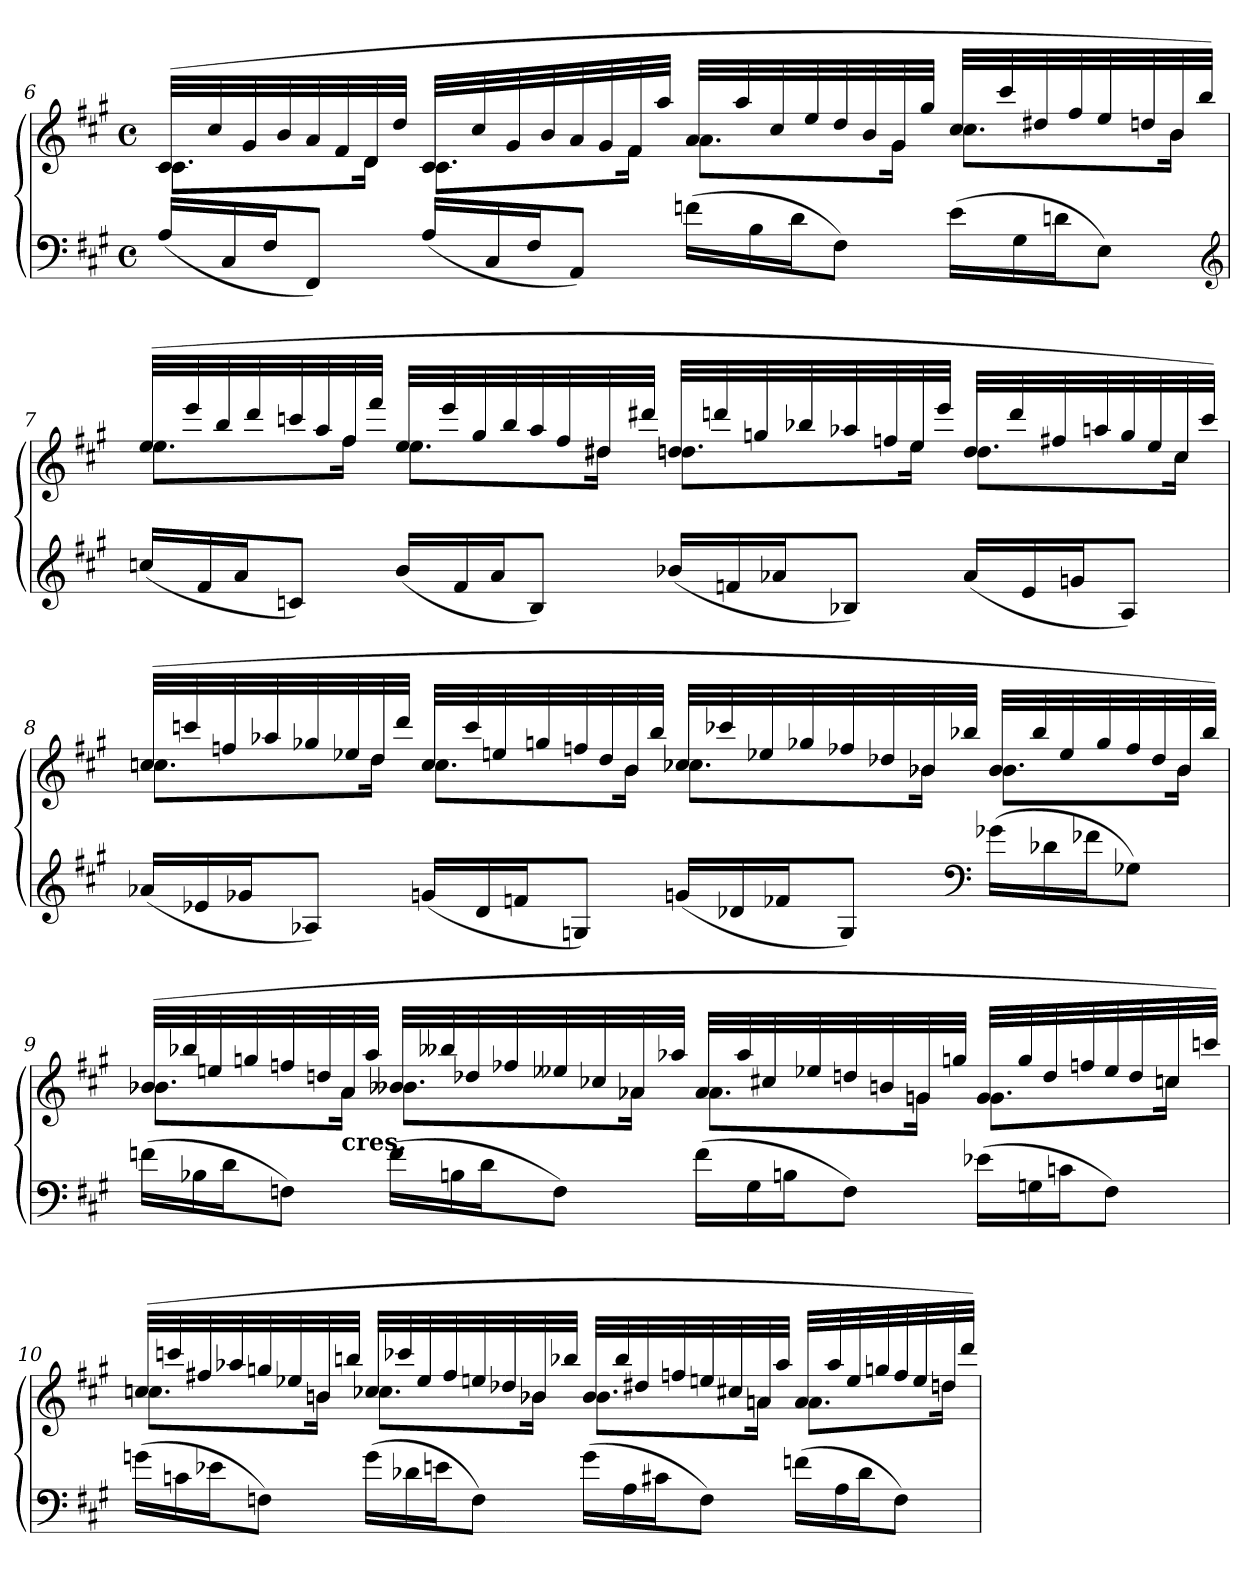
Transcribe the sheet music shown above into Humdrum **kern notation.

**kern	**kern
*part1	*part1
*staff2	*staff1
*clefF4	*clefG2
*k[f#c#g#]	*k[f#c#g#]
*f#:	*f#:
*M4/4	*M4/4
*met(c)	*met(c)
*Xtuplet	*
=6	=6
*	*^
(<24A/LL	(>32c#LLL	8.c#L
.	32cc#!	.
24C#	.	.
.	32g#!	.
24F#J	.	.
.	32b!	.
8FF#J)	32a!	.
.	32f#!	.
.	32d	16dJk
.	32dd!JJJ	.
(<24A/LL	32c#LLL	8.c#L
.	32cc#!	.
24C#	.	.
.	32g#!	.
24F#J	.	.
.	32b!	.
8AAJ)	32a!	.
.	32g#!	.
.	32f#	16f#Jk
.	32aa!JJJ	.
(>24fnLL	32aLLL	8.aL
.	32aa!	.
24B	.	.
.	32cc#!	.
24dJ	.	.
.	32ee!	.
8F#J)	32dd!	.
.	32b!	.
.	32g#	16g#Jk
.	32gg#!JJJ	.
(>24eLL	32cc#LLL	8.cc#L
.	32ccc#!	.
24G#	.	.
.	32dd#X!	.
24dnJ	.	.
.	32ff#!	.
8EJ)	32ee!	.
.	32ddn!	.
.	32b	16bJk
.	32bb!JJJ)	.
*clefG2	*	*
=7	=7	=7
(<24ccnLL	(>32eeLLL	8.eeL
.	32eee!	.
24f#	.	.
.	32bb!	.
24aJ	.	.
.	32ddd!	.
8cnJ)	32cccn!	.
.	32aa!	.
.	32ff#	16ff#Jk
.	32fff#!JJJ	.
(<24bLL	32eeLLL	8.eeL
.	32eee!	.
24f#	.	.
.	32gg#!	.
24aJ	.	.
.	32bb!	.
8BJ)	32aa!	.
.	32ff#!	.
.	32dd#X	16dd#XJk
.	32ddd#X!JJJ	.
(<24b-XLL	32ddnLLL	8.ddnL
.	32ddd!	.
24fn	.	.
.	32ggn!	.
24a-XJ	.	.
.	32bb-X!	.
8B-XJ)	32aa-X!	.
.	32ffn!	.
.	32ee	16eeJk
.	32eee!JJJ	.
(<24a-LL	32ddLLL	8.ddL
.	32ddd!	.
24e	.	.
.	32ff#X!	.
24gnJ	.	.
.	32aan!	.
8AJ)	32gg!	.
.	32ee!	.
.	32cc#	16cc#Jk
.	32ccc!JJJ)	.
=8	=8	=8
(<24a-XLL	(>32ccn!LLL	8.ccnL
.	32cccn!	.
24e-X	.	.
.	32ffn!	.
24g-XJ	.	.
.	32aa-X!	.
8A-XJ)	32gg-X!	.
.	32ee-X!	.
.	32dd	16ddJk
.	32ddd!JJJ	.
(<24gnLL	32ccLLL	8.ccL
.	32ccc!	.
24d	.	.
.	32een!	.
24fnJ	.	.
.	32ggn!	.
8GnJ)	32ffn!	.
.	32dd!	.
.	32b	16bJk
.	32bb!JJJ	.
(<24gnLL	32cc-XLLL	8.cc-XL
.	32ccc-X!	.
24d-X	.	.
.	32ee-X!	.
24f-XJ	.	.
.	32gg-X!	.
8GJ)	32ff-X!	.
.	32dd-X!	.
.	32b-X	16b-XJk
.	32bb-X!JJJ	.
*clefF4	*	*
(>24g-XLL	32b-LLL	8.b-L
.	32bb-!	.
24d-X	.	.
.	32ee-!	.
24f-XJ	.	.
.	32gg-!	.
8G-XJ)	32ff-!	.
.	32dd-!	.
.	32b-	16b-Jk
.	32bb-!JJJ)	.
=9	=9	=9
(>24fnLL	(>32b-XLLL	8.b-XL
.	32bb-X!	.
24B-X	.	.
.	32een!	.
24dJ	.	.
.	32ggn!	.
8FnJ)	32ffn!	.
.	32ddn!	.
!	!LO:TX:c:B:t=cres.	!
.	32a	16aJk
.	32aa!JJJ	.
(>24fLL	32b--XLLL	8.b--XL
.	32bb--X!	.
24Bn	.	.
.	32dd-X!	.
24dJ	.	.
.	32ff-X!	.
8FJ)	32ee--X!	.
.	32cc-X!	.
.	32a-X	16a-XJk
.	32aa-X!JJJ	.
(>24fLL	32a-LLL	8.a-L
.	32aa-!	.
24G#	.	.
.	32cc#X!	.
24BnJ	.	.
.	32ee-X!	.
8FJ)	32ddn!	.
.	32bn!	.
.	32gn	16gnJk
.	32ggn!JJJ	.
(>24e-XLL	32gLLL	8.gL
.	32gg!	.
24Gn	.	.
.	32dd!	.
24cnJ	.	.
.	32ffn!	.
8FJ)	32ee-!	.
.	32dd!	.
.	32ccn	16ccnJk
.	32cccn!JJJ)	.
=10	=10	=10
(>24gnLL	(>32ccnLLL	8.ccnL
.	32cccn!	.
24cn	.	.
.	32ff#X!	.
24e-XJ	.	.
.	32aa-X!	.
8FnJ)	32ggn!	.
.	32ee-X!	.
.	32bn	16bnJk
.	32bbn!JJJ	.
(>24gLL	32cc-XLLL	8.cc-XL
.	32ccc-X!	.
24d-X	.	.
.	32ee-!	.
24enJ	.	.
.	32ff#!	.
8FJ)	32een!	.
.	32dd-X!	.
.	32b-X	16b-XJk
.	32bb-X!JJJ	.
(>24gLL	32b-LLL	8.b-L
.	32bb-!	.
24A	.	.
.	32dd#X!	.
24c#XJ	.	.
.	32ffn!	.
8FJ)	32een!	.
.	32cc#X!	.
.	32an	16anJk
.	32aa-!JJJ	.
(>24fnLL	32aLLL	8.aL
.	32aa-!	.
24A	.	.
.	32ee!	.
24d-J	.	.
.	32ggn!	.
8FJ)	32ff!	.
.	32ee!	.
.	32ddn	16ddnJk
.	32ddd!JJJ)	.
*	*v	*v
=	=
*-	*-
